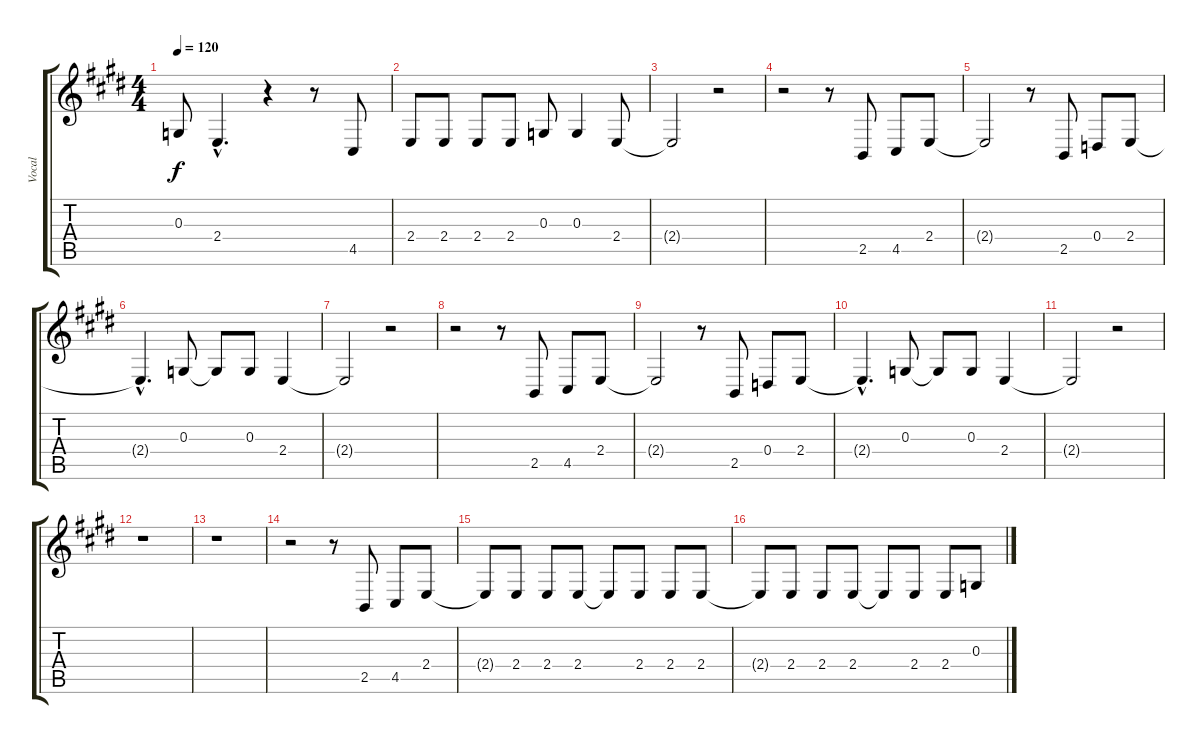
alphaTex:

\track ("Vocal" "Vocal") {instrument brasssection}
\staff {score tabs}
\tuning (E4 B3 G3 D3 A2 E2) {hide}
\ts (4 4)
\tempo 120
\clef g2
\ks e
0.3{t}.8{dy f} 2.4{hac}.4{d} r.4 r.8 4.5.8 |
2.4.8 2.4.8 2.4.8 2.4.8 0.3.8 0.3.4 2.4.8 |
2.4{t}.2 r.2 |
r.2 r.8 2.5.8 4.5.8 2.4.8 |
2.4{t}.2 r.8 2.5.8 0.4.8 2.4.8 |
2.4{hac t}.4{d} 0.3.8 0.3{t}.8 0.3.8 2.4.4 |
2.4{t}.2 r.2 |
r.2 r.8 2.5.8 4.5.8 2.4.8 |
2.4{t}.2 r.8 2.5.8 0.4.8 2.4.8 |
2.4{hac t}.4{d} 0.3.8 0.3{t}.8 0.3.8 2.4.4 |
2.4{t}.2 r.2 |
r.1 |
r.1 |
r.2 r.8 2.5.8 4.5.8 2.4.8 |
2.4{t}.8 2.4.8 2.4.8 2.4.8 2.4{t}.8 2.4.8 2.4.8 2.4.8 |
2.4{t}.8 2.4.8 2.4.8 2.4.8 2.4{t}.8 2.4.8 2.4.8 0.3.8
